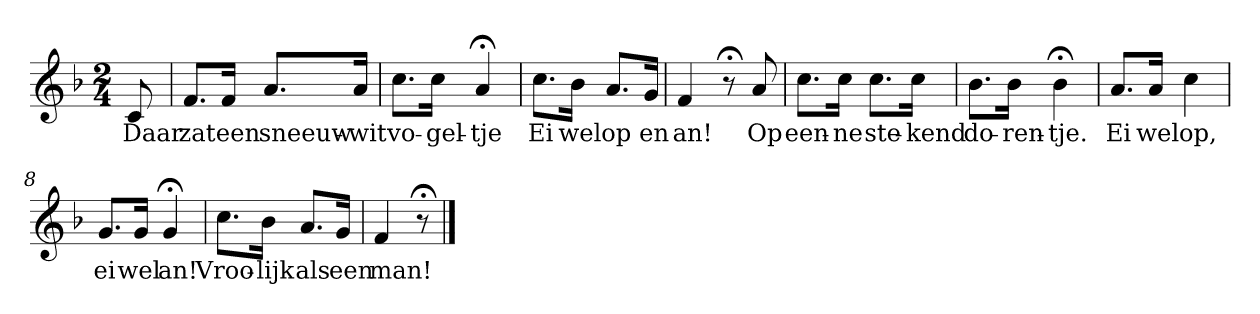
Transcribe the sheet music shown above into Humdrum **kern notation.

**kern	**text
*part1	*part1
*staff1	*staff1
*k[b-]	*
*F:	*
*M2/4	*
*MM120	*
=	=
8c	Daar
=1	=1
8.fL	zat
16fJk	een
8.aL	sneeuw-
16aJk	-wit
=2	=2
8.ccL	vo-
16ccJk	-gel-
4a;<	-tje
=3	=3
8.ccL	Ei
16b-Jk	wel
8.aL	op
16gJk	en
=4	=4
4f	an!
8r;<	.
8a	Op
=5	=5
8.ccL	een-
16ccJk	-ne
8.ccL	ste-
16ccJk	-kend
=6	=6
8.b-L	do-
16b-Jk	-ren-
4b-;<	-tje.
=7	=7
8.aL	Ei
16aJk	wel
4cc	op,
=8	=8
8.gL	ei
16gJk	wel
4g;<	an!
=9	=9
8.ccL	Vroo-
16b-Jk	-lijk
8.aL	als
16gJk	een
=10	=10
4f	man!
8r;<	.
==	==
*-	*-
